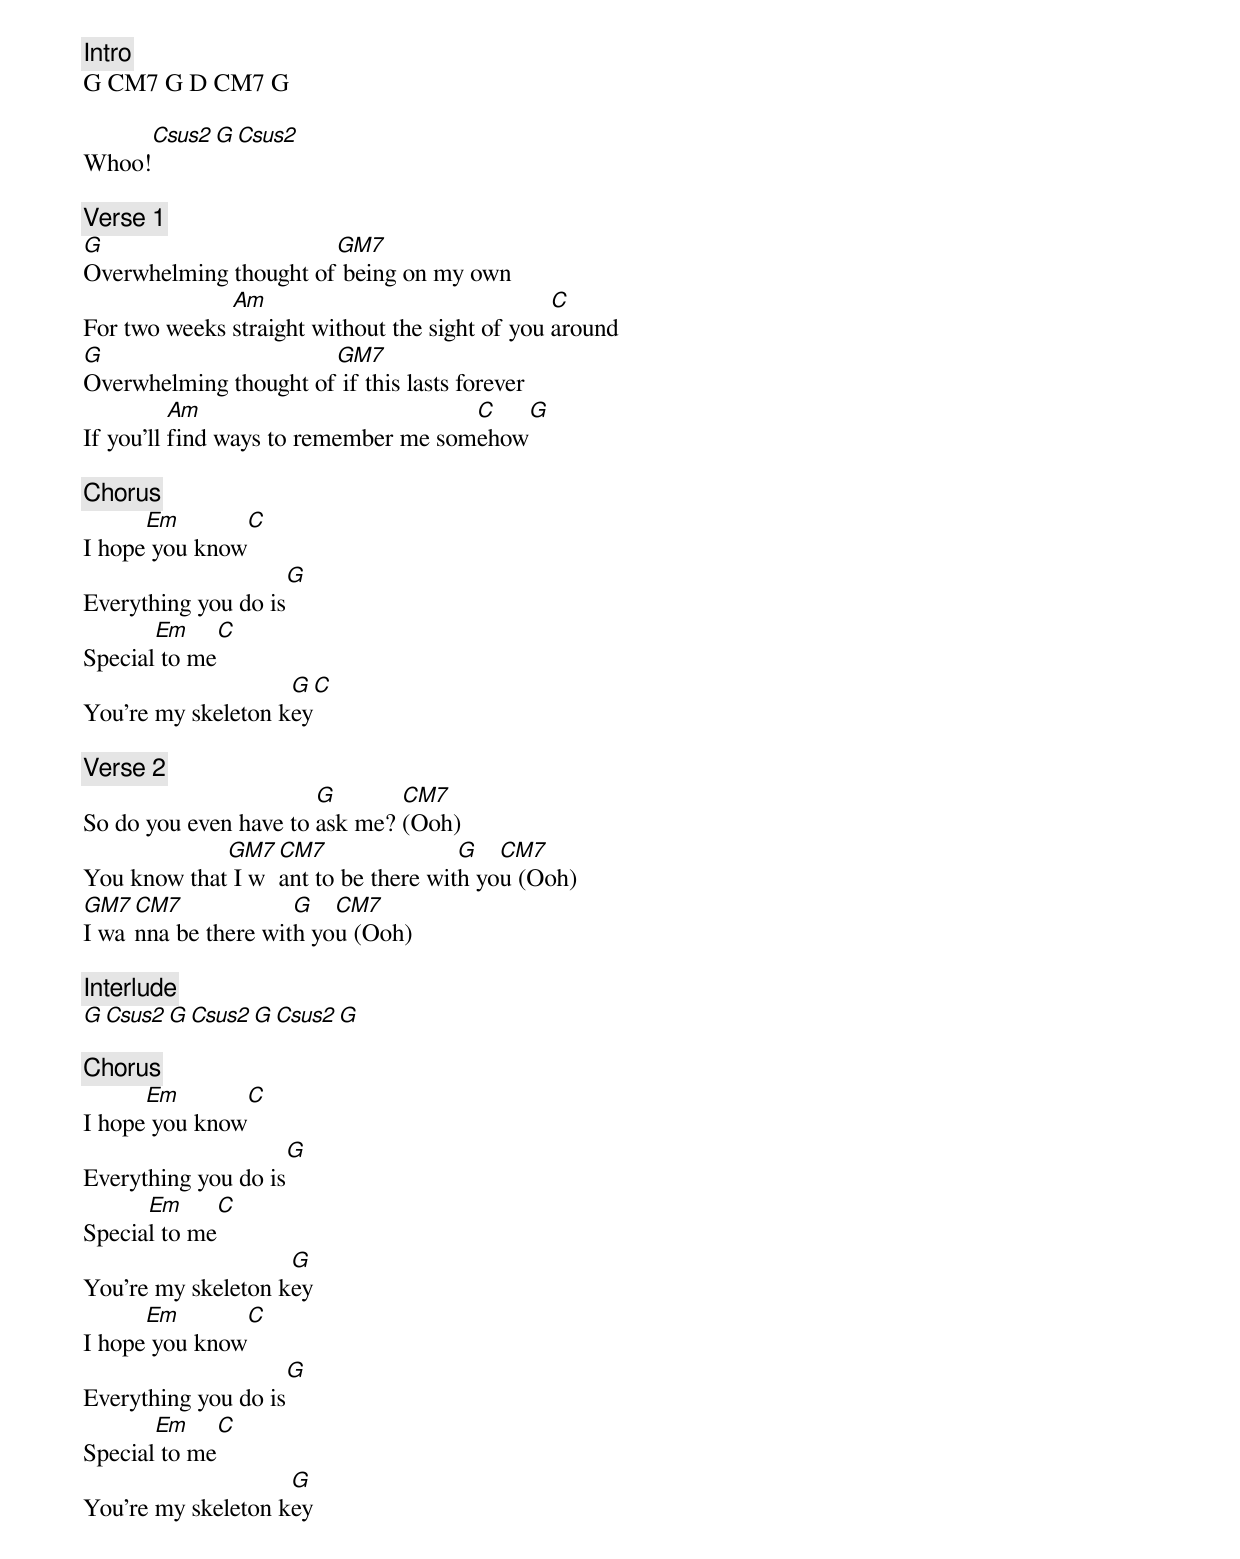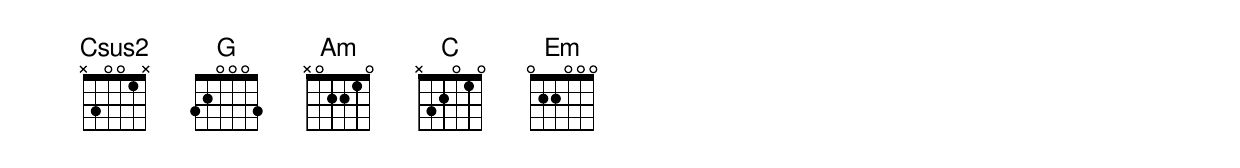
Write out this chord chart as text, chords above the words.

[Intro]
G CM7 G D CM7 G

     Csus2 G Csus2
Whoo!

[Verse 1]
G                      GM7
Overwhelming thought of being on my own
              Am                                C
For two weeks straight without the sight of you around
G                      GM7
Overwhelming thought of if this lasts forever
          Am                          C     G
If you'll find ways to remember me somehow

[Chorus]
      Em        C
I hope you know
                     G
Everything you do is
       Em     C
Special to me
                    G    C
You're my skeleton key

[Verse 2]
                       G       CM7
So do you even have to ask me? (Ooh)
             GM7 CM7                G   CM7
You know that I want to be there with you (Ooh)
GM7 CM7             G   CM7
I wanna be there with you (Ooh)

[Interlude]
G Csus2 G Csus2 G Csus2 G

[Chorus]
      Em       C
I hope you know
                    G
Everything you do is
      Em     C
Special to me
                    G
You're my skeleton key
      Em       C
I hope you know
                    G
Everything you do is
       Em    C
Special to me
                    G
You're my skeleton key
